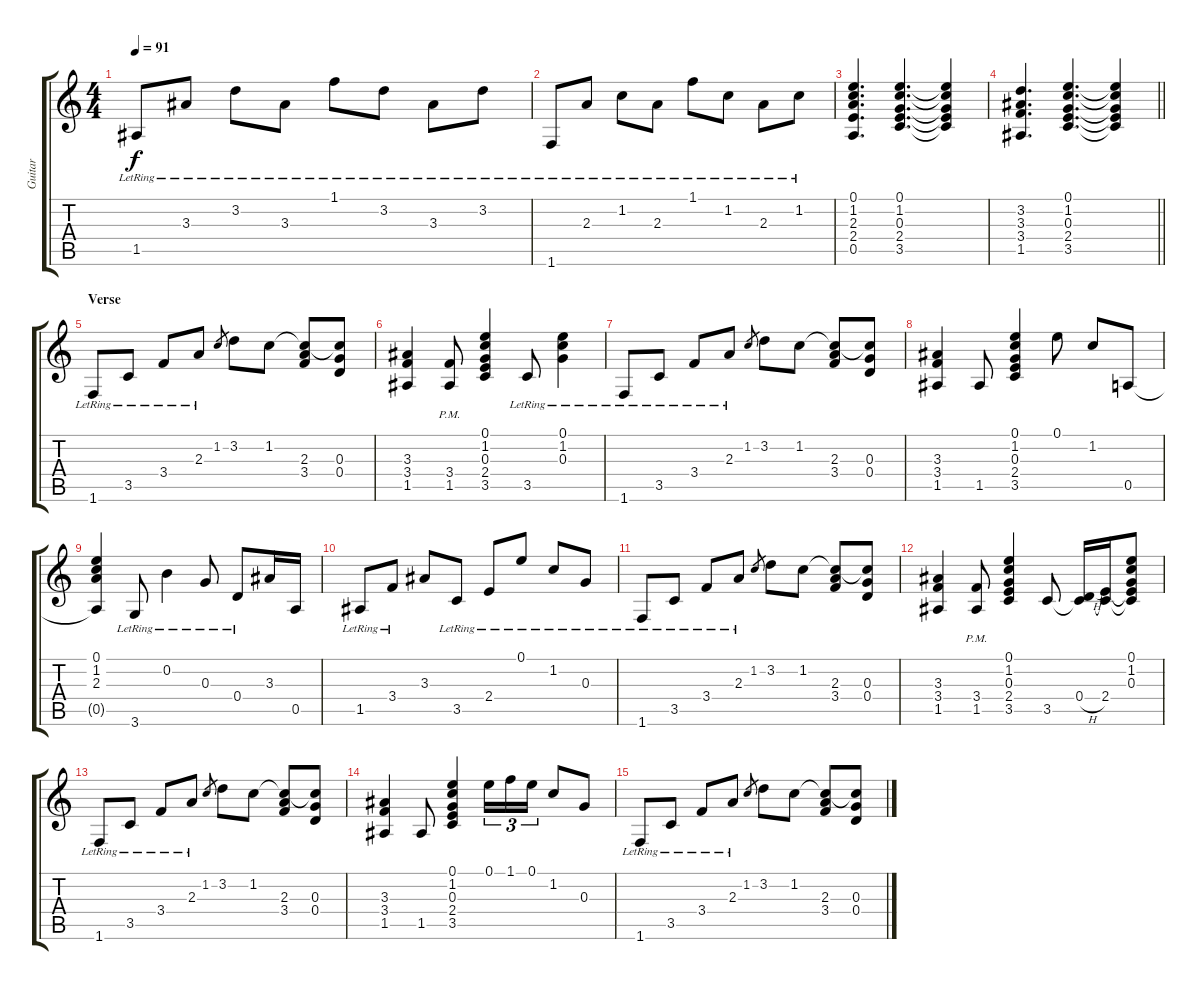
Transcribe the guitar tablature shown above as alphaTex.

\track ("Guitar" "Guitar") {instrument electricguitarclean}
\staff {score tabs}
\tuning (E4 B3 G3 D3 A2 E2) {hide}
\ts (4 4)
\tempo 91
\clef g2
\ks c
1.5{lr}.8{dy f} 3.3{lr}.8 3.2{lr}.8 3.3{lr}.8 1.1{lr}.8 3.2{lr}.8 3.3{lr}.8 3.2{lr}.8 |
1.6{lr}.8 2.3{lr}.8 1.2{lr}.8 2.3{lr}.8 1.1{lr}.8 1.2{lr}.8 2.3{lr}.8 1.2{lr}.8 |
(0.1 1.2 2.3 2.4 0.5).4{d} (0.1 1.2 0.3 2.4 3.5).4{d} (0.1{t} 1.2{t} 0.3{t} 2.4{t} 3.5{t}).4 |
\barLineRight lightlight
(3.2 3.3 3.4 1.5).4{d} (0.1 1.2 0.3 2.4 3.5).4{d} (0.1{t} 1.2{t} 0.3{t} 2.4{t} 3.5{t}).4 |
\section ("" "Verse")
1.6{lr}.8 3.5{lr}.8 3.4{lr}.8 2.3{lr}.8 1.2.8{gr} 3.2.8 1.2.8 (1.2{t} 2.3 3.4).8 (1.2{t} 0.3 0.4).8 |
(3.3 3.4 1.5).4 (3.4{pm} 1.5{pm}).8 (0.1 1.2 0.3 2.4 3.5).4 3.5{lr}.8 (0.1 1.2{lr} 0.3{lr}).4 |
1.6{lr}.8 3.5{lr}.8 3.4{lr}.8 2.3{lr}.8 1.2.8{gr} 3.2.8 1.2.8 (1.2{t} 2.3 3.4).8 (1.2{t} 0.3 0.4).8 |
(3.3 3.4 1.5).4 1.5.8 (0.1 1.2 0.3 2.4 3.5).4 0.1.8 1.2.8 0.5.8 |
(0.1 1.2 2.3 0.5{t}).4 3.6{lr}.8 0.2{lr}.4 0.3{lr}.8 0.4{lr}.8 3.3.16 0.5.16 |
1.5{lr}.8 3.4{lr}.8 3.3.8 3.5{lr}.8 2.4{lr}.8 0.1{lr}.8 1.2{lr}.8 0.3{lr}.8 |
1.6{lr}.8 3.5{lr}.8 3.4{lr}.8 2.3{lr}.8 1.2.8{gr} 3.2.8 1.2.8 (1.2{t} 2.3 3.4).8 (1.2{t} 0.3 0.4).8 |
(3.3 3.4 1.5).4 (3.4{pm} 1.5{pm}).8 (0.1 1.2 0.3 2.4 3.5).4 3.5.8 (0.4{h} 3.5{t}).16 (2.4 3.5{t}).16 (0.1 1.2 0.3 2.4{t} 3.5{t}).8 |
1.6{lr}.8 3.5{lr}.8 3.4{lr}.8 2.3{lr}.8 1.2.8{gr} 3.2.8 1.2.8 (1.2{t} 2.3 3.4).8 (1.2{t} 0.3 0.4).8 |
(3.3 3.4 1.5).4 1.5.8 (0.1 1.2 0.3 2.4 3.5).4 0.1.16{tu (3 2)} 1.1.16{tu (3 2)} 0.1.16{tu (3 2)} 1.2.8 0.3.8 |
1.6{lr}.8 3.5{lr}.8 3.4{lr}.8 2.3{lr}.8 1.2.8{gr} 3.2.8 1.2.8 (1.2{t} 2.3 3.4).8 (1.2{t} 0.3 0.4).8
